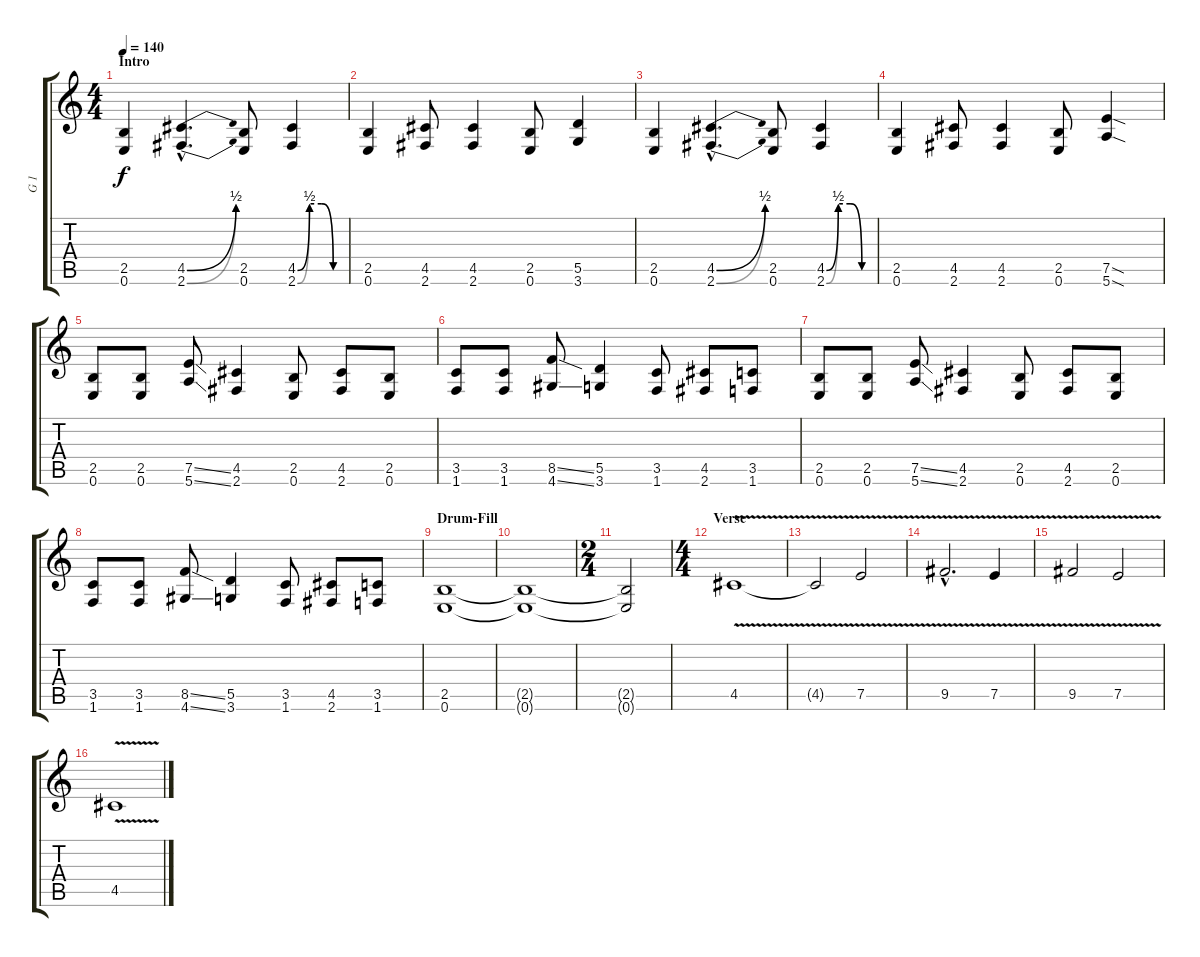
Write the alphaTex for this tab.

\track ("G 1" "G 1") {instrument overdrivenguitar}
\staff {score tabs}
\tuning (E4 B3 G3 D3 A2 E2) {hide}
\ts (4 4)
\section ("" "Intro")
\tempo 140
\clef g2
\ks c
(2.5 0.6).4{dy f instrument overdrivenguitar} (4.5{be (bend 0 0 60 2) hac} 2.6{be (bend 0 0 60 2) hac}).4{d} (2.5 0.6).8 (4.5{be (custom 0 0 15 2 30 2 45 0 60 0)} 2.6{be (custom 0 0 15 2 30 2 45 0 60 0)}).4 |
(2.5 0.6).4 (4.5 2.6).8 (4.5 2.6).4 (2.5 0.6).8 (5.5 3.6).4 |
(2.5 0.6).4 (4.5{be (bend 0 0 60 2) hac} 2.6{be (bend 0 0 60 2) hac}).4{d} (2.5 0.6).8 (4.5{be (custom 0 0 15 2 30 2 45 0 60 0)} 2.6{be (custom 0 0 15 2 30 2 45 0 60 0)}).4 |
(2.5 0.6).4 (4.5 2.6).8 (4.5 2.6).4 (2.5 0.6).8 (7.5{sod} 5.6{sod}).4 |
(2.5 0.6).8 (2.5 0.6).8 (7.5{ss} 5.6{ss}).8 (4.5 2.6).4 (2.5 0.6).8 (4.5 2.6).8 (2.5 0.6).8 |
(3.5 1.6).8 (3.5 1.6).8 (8.5{ss} 4.6{ss}).8 (5.5 3.6).4 (3.5 1.6).8 (4.5 2.6).8 (3.5 1.6).8 |
(2.5 0.6).8 (2.5 0.6).8 (7.5{ss} 5.6{ss}).8 (4.5 2.6).4 (2.5 0.6).8 (4.5 2.6).8 (2.5 0.6).8 |
(3.5 1.6).8 (3.5 1.6).8 (8.5{ss} 4.6{ss}).8 (5.5 3.6).4 (3.5 1.6).8 (4.5 2.6).8 (3.5 1.6).8 |
\section ("" "Drum-Fill")
(2.5 0.6).1{volume 0} |
(2.5{t} 0.6{t}).1 |
\ts (2 4)
(2.5{t} 0.6{t}).2 |
\ts (4 4)
\section ("" "Verse")
4.5{v}.1{volume 16} |
4.5{t}.2 7.5{v}.2 |
9.5{v hac}.2{d} 7.5{v}.4 |
9.5{v}.2 7.5{v}.2 |
4.5{v}.1
